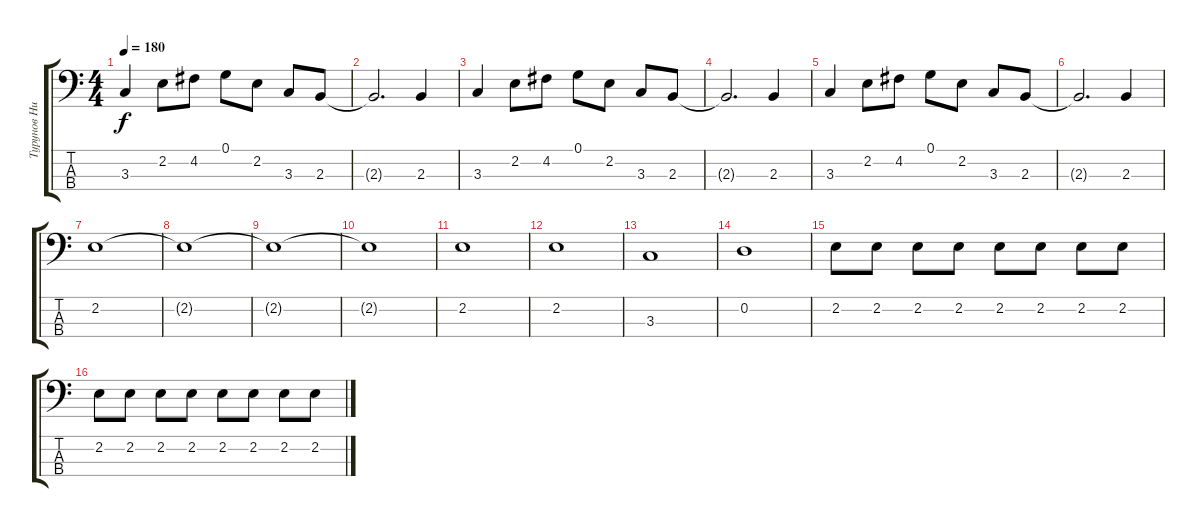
\track ("Турунов Николай" "Турунов Ни") {instrument electricbasspick}
\staff {score tabs}
\tuning (G2 D2 A1 E1) {hide}
\ts (4 4)
\tempo 180
\clef f4
\ks c
3.3.4{dy f} 2.2.8 4.2.8 0.1.8 2.2.8 3.3.8 2.3.8 |
2.3{t}.2{d} 2.3.4 |
3.3.4 2.2.8 4.2.8 0.1.8 2.2.8 3.3.8 2.3.8 |
2.3{t}.2{d} 2.3.4 |
3.3.4 2.2.8 4.2.8 0.1.8 2.2.8 3.3.8 2.3.8 |
2.3{t}.2{d} 2.3.4 |
2.2.1 |
2.2{t}.1 |
2.2{t}.1 |
2.2{t}.1 |
2.2.1 |
2.2.1 |
3.3.1 |
0.2.1 |
2.2.8 2.2.8 2.2.8 2.2.8 2.2.8 2.2.8 2.2.8 2.2.8 |
2.2.8 2.2.8 2.2.8 2.2.8 2.2.8 2.2.8 2.2.8 2.2.8
